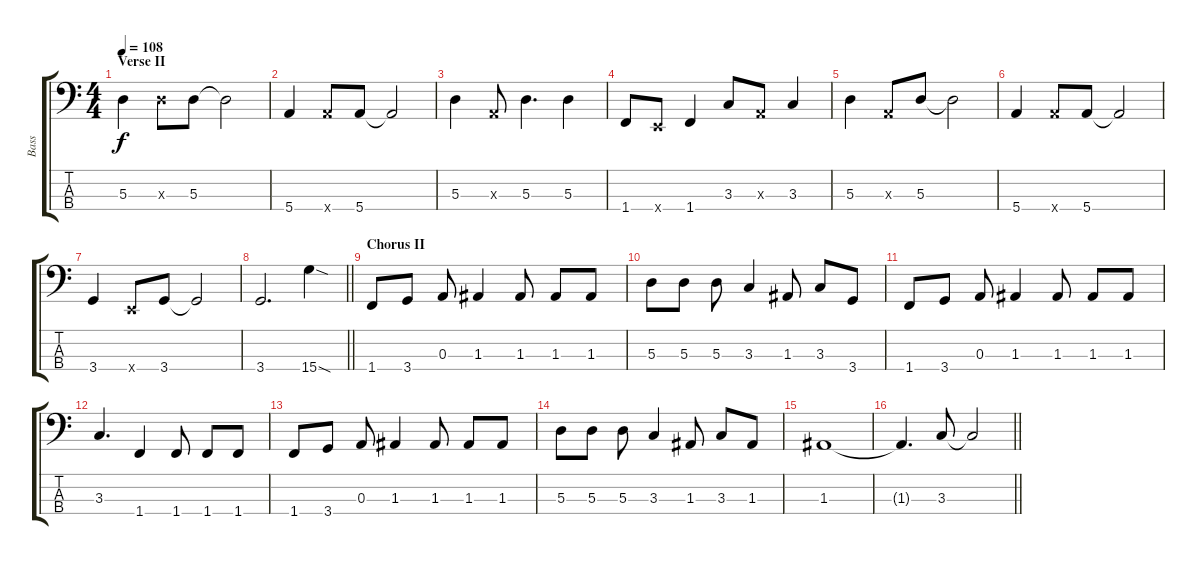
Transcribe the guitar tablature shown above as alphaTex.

\track ("Bass" "Bass") {instrument electricbassfinger}
\staff {score tabs}
\tuning (G2 D2 A1 E1) {hide}
\ts (4 4)
\section ("" "Verse II")
\tempo 108
\clef f4
\ks c
5.3.4{dy f} 5.3{x}.8 5.3.8 5.3{t}.2 |
5.4.4 5.4{x}.8 5.4.8 5.4{t}.2 |
5.3.4 0.3{x}.8 5.3.4{d} 5.3.4 |
1.4.8 0.4{x}.8 1.4.4 3.3.8 0.3{x}.8 3.3.4 |
5.3.4 0.3{x}.8 5.3.8 5.3{t}.2 |
5.4.4 5.4{x}.8 5.4.8 5.4{t}.2 |
3.4.4 0.4{x}.8 3.4.8 3.4{t}.2 |
\barLineRight lightlight
3.4.2{d} 15.4{sod}.4 |
\section ("" "Chorus II")
1.4.8 3.4.8 0.3.8 1.3.4 1.3.8 1.3.8 1.3.8 |
5.3.8 5.3.8 5.3.8 3.3.4 1.3.8 3.3.8 3.4.8 |
1.4.8 3.4.8 0.3.8 1.3.4 1.3.8 1.3.8 1.3.8 |
3.3.4{d} 1.4.4 1.4.8 1.4.8 1.4.8 |
1.4.8 3.4.8 0.3.8 1.3.4 1.3.8 1.3.8 1.3.8 |
5.3.8 5.3.8 5.3.8 3.3.4 1.3.8 3.3.8 1.3.8 |
1.3.1 |
\barLineRight lightlight
1.3{t}.4{d} 3.3.8 3.3{t}.2
